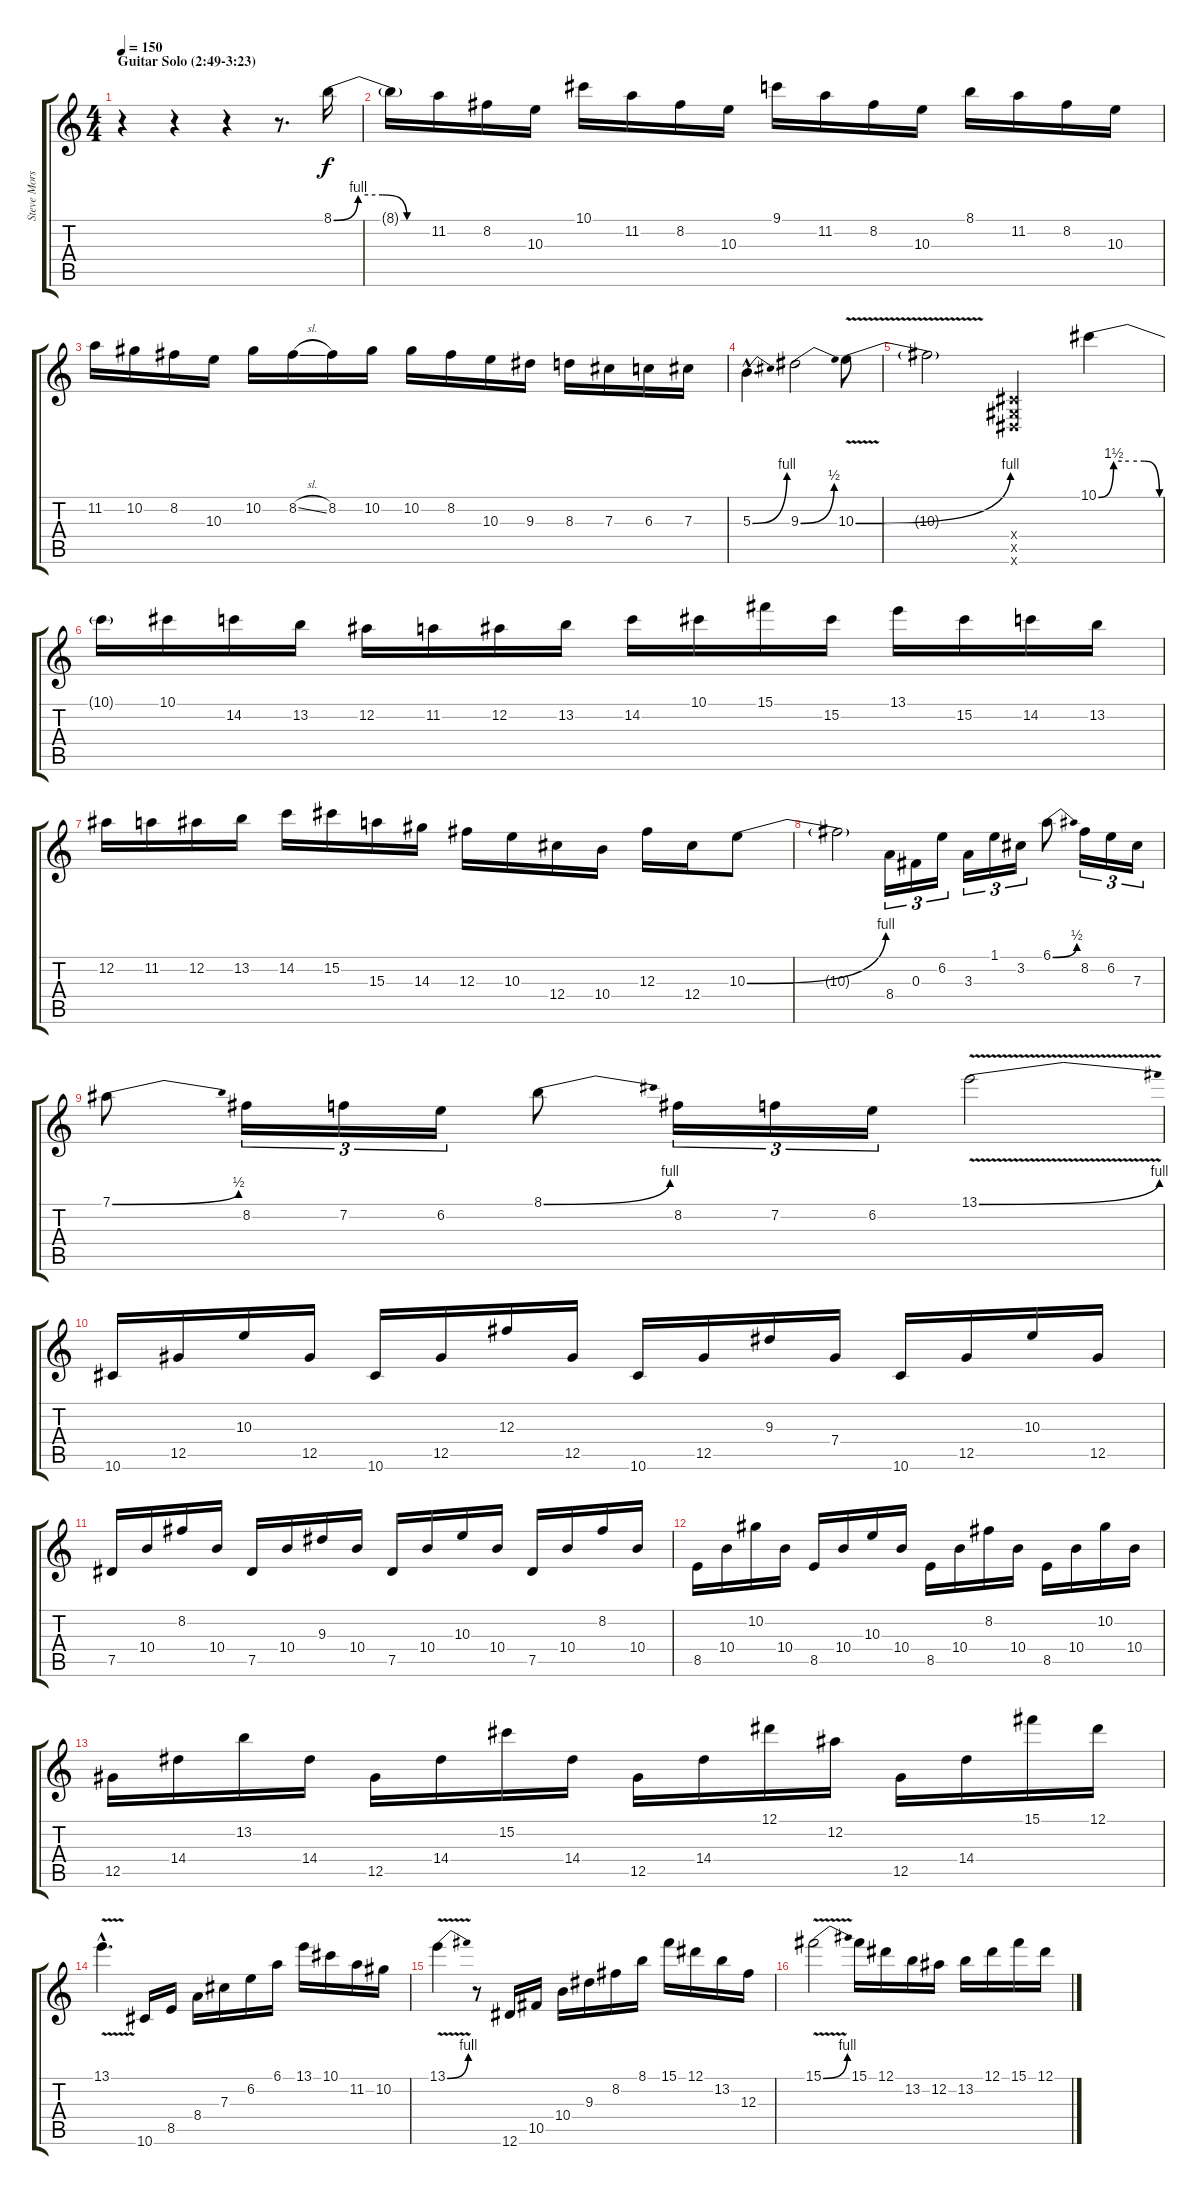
\track ("Steve Morse (Right)" "Steve Mors") {instrument overdrivenguitar}
\staff {score tabs}
\tuning (Eb4 Bb3 Gb3 Db3 Ab2 Eb2) {hide}
\ts (4 4)
\section ("" "Guitar Solo (2:49-3:23)")
\tempo 150
\clef g2
\ks c
r.4{dy f instrument overdrivenguitar} r.4 r.4 r.8{d} 8.1{be (custom 0 0 15 4 30 4 45 0 60 0)}.16 |
8.1{t}.16 11.2.16 8.2.16 10.3.16 10.1.16 11.2.16 8.2.16 10.3.16 9.1.16 11.2.16 8.2.16 10.3.16 8.1.16 11.2.16 8.2.16 10.3.16 |
11.2.16 10.2.16 8.2.16 10.3.16 10.2.16 8.2{sl}.16 8.2.16 10.2.16 10.2.16 8.2.16 10.3.16 9.3.16 8.3.16 7.3.16 6.3.16 7.3.16 |
5.3{be (bend 0 0 60 4) hac}.4{d} 9.3{be (bend 0 0 60 2)}.2 10.3{be (bend 0 0 60 4) v}.8 |
10.3{t}.2 (0.4{x} 0.5{x} 0.6{x}).4 10.1{be (custom 0 0 15 6 30 6 45 6 60 0)}.4 |
10.1{t}.16 10.1.16 14.2.16 13.2.16 12.2.16 11.2.16 12.2.16 13.2.16 14.2.16 10.1.16 15.1.16 15.2.16 13.1.16 15.2.16 14.2.16 13.2.16 |
12.2.16 11.2.16 12.2.16 13.2.16 14.2.16 15.2.16 15.3.16 14.3.16 12.3.16 10.3.16 12.4.16 10.4.16 12.3.16 12.4.16 10.3{be (bend 0 0 60 4)}.8 |
10.3{t}.2 8.4.16{tu (3 2)} 0.3.16{tu (3 2)} 6.2.16{tu (3 2)} 3.3.16{tu (3 2)} 1.1.16{tu (3 2)} 3.2.16{tu (3 2)} 6.1{be (bend 0 0 60 2)}.8 8.2.16{tu (3 2)} 6.2.16{tu (3 2)} 7.3.16{tu (3 2)} |
7.1{be (bend 0 0 60 2)}.8 8.2.16{tu (3 2)} 7.2.16{tu (3 2)} 6.2.16{tu (3 2)} 8.1{be (bend 0 0 60 4)}.8 8.2.16{tu (3 2)} 7.2.16{tu (3 2)} 6.2.16{tu (3 2)} 13.1{be (bend 0 0 60 4) v}.2 |
10.6.16 12.5.16 10.3.16 12.5.16 10.6.16 12.5.16 12.3.16 12.5.16 10.6.16 12.5.16 9.3.16 7.4.16 10.6.16 12.5.16 10.3.16 12.5.16 |
7.5.16 10.4.16 8.2.16 10.4.16 7.5.16 10.4.16 9.3.16 10.4.16 7.5.16 10.4.16 10.3.16 10.4.16 7.5.16 10.4.16 8.2.16 10.4.16 |
8.5.16 10.4.16 10.2.16 10.4.16 8.5.16 10.4.16 10.3.16 10.4.16 8.5.16 10.4.16 8.2.16 10.4.16 8.5.16 10.4.16 10.2.16 10.4.16 |
12.5.16 14.4.16 13.2.16 14.4.16 12.5.16 14.4.16 15.2.16 14.4.16 12.5.16 14.4.16 12.1.16 12.2.16 12.5.16 14.4.16 15.1.16 12.1.16 |
13.1{v hac}.4{d} 10.6.16 8.5.16 8.4.16 7.3.16 6.2.16 6.1.16 13.1.16 10.1.16 11.2.16 10.2.16 |
13.1{be (bend 0 0 60 4) v}.4 r.8 12.6.16 10.5.16 10.4.16 9.3.16 8.2.16 8.1.16 15.1.16 12.1.16 13.2.16 12.3.16 |
15.1{be (bend 0 0 60 4) v}.2 15.1.16 12.1.16 13.2.16 12.2.16 13.2.16 12.1.16 15.1.16 12.1.16
